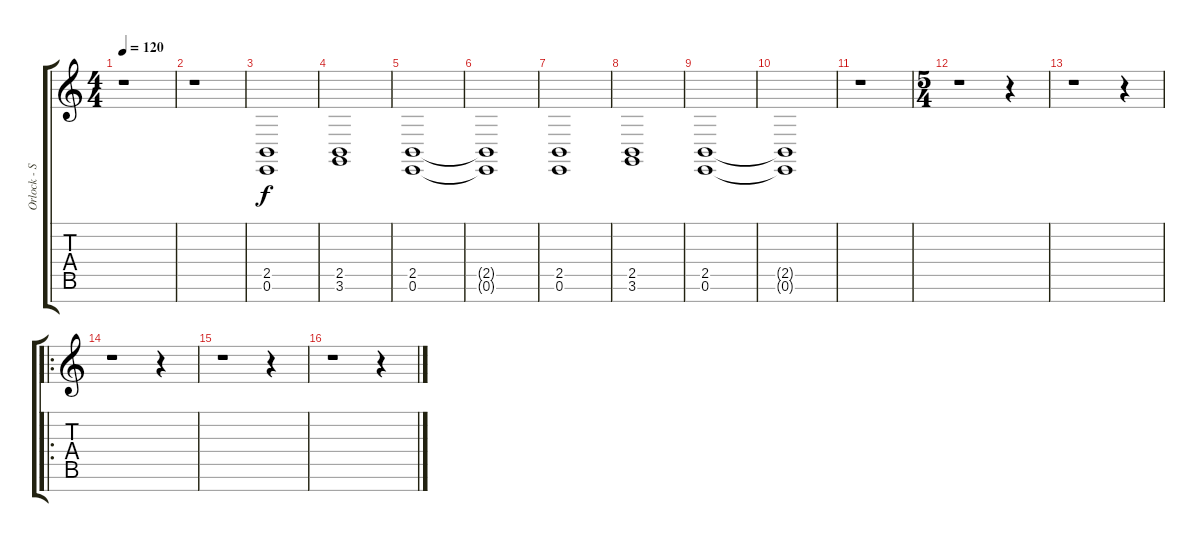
\track ("Orlock - Synth And Atmosphere" "Orlock - S") {instrument stringensemble1}
\staff {score tabs}
\tuning (E4 B3 G3 D3 A2 E2 B1) {hide}
\ts (4 4)
\tempo 120
\clef g2
\ks c
r.1{dy fff} |
r.1 |
(2.5 0.6).1{dy f} |
(2.5 3.6).1 |
(2.5 0.6).1 |
(2.5{t} 0.6{t}).1 |
(2.5 0.6).1 |
(2.5 3.6).1 |
(2.5 0.6).1 |
(2.5{t} 0.6{t}).1 |
r.1 |
\ts (5 4)
r.1 r.4 |
r.1 r.4 |
\ro
r.1 r.4 |
r.1 r.4 |
r.1 r.4
